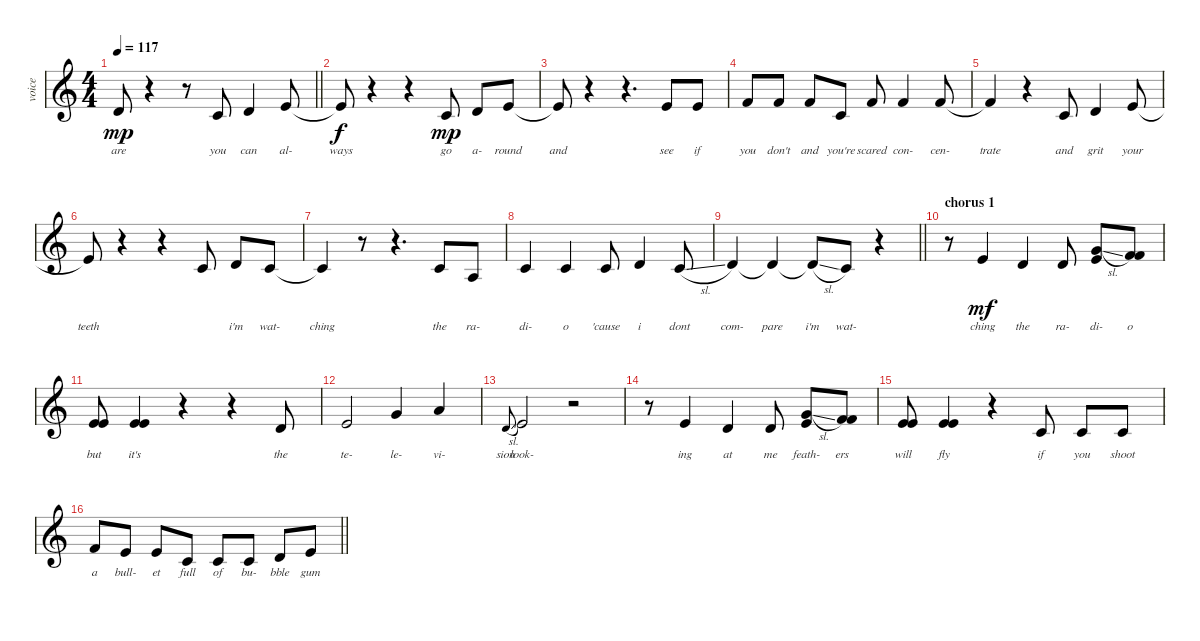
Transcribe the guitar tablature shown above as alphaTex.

\track ("voice" "voice") {instrument altosax}
\staff {score}
\tuning (E4 B3 G3 D3 A2 E2) {hide}
\ts (4 4)
\tempo 117
\clef g2
\barLineRight lightlight
\ks c
3.2{t}.8{lyrics (0 "are") lyrics (1 "") lyrics (2 "") lyrics (3 "") lyrics (4 "") dy mp} r.4 r.8 1.2.8{lyrics (0 "you") lyrics (1 "") lyrics (2 "") lyrics (3 "") lyrics (4 "")} 3.2.4{lyrics (0 "can") lyrics (1 "") lyrics (2 "") lyrics (3 "") lyrics (4 "")} 0.1.8{lyrics (0 "al-") lyrics (1 "") lyrics (2 "") lyrics (3 "") lyrics (4 "")} |
0.1{t}.8{lyrics (0 "ways") lyrics (1 "") lyrics (2 "") lyrics (3 "") lyrics (4 "") dy f} r.4 r.4 1.2.8{lyrics (0 "go") lyrics (1 "") lyrics (2 "") lyrics (3 "") lyrics (4 "") dy mp} 3.2.8{lyrics (0 "a-") lyrics (1 "") lyrics (2 "") lyrics (3 "") lyrics (4 "")} 0.1.8{lyrics (0 "round") lyrics (1 "") lyrics (2 "") lyrics (3 "") lyrics (4 "")} |
0.1{t}.8{lyrics (0 "and") lyrics (1 "") lyrics (2 "") lyrics (3 "") lyrics (4 "")} r.4 r.4{d} 0.1.8{lyrics (0 "see") lyrics (1 "") lyrics (2 "") lyrics (3 "") lyrics (4 "")} 0.1.8{lyrics (0 "if") lyrics (1 "") lyrics (2 "") lyrics (3 "") lyrics (4 "")} |
1.1.8{lyrics (0 "you") lyrics (1 "") lyrics (2 "") lyrics (3 "") lyrics (4 "")} 1.1.8{lyrics (0 "don't") lyrics (1 "") lyrics (2 "") lyrics (3 "") lyrics (4 "")} 1.1.8{lyrics (0 "and") lyrics (1 "") lyrics (2 "") lyrics (3 "") lyrics (4 "")} 1.2.8{lyrics (0 "you're") lyrics (1 "") lyrics (2 "") lyrics (3 "") lyrics (4 "")} 1.1.8{lyrics (0 "scared") lyrics (1 "") lyrics (2 "") lyrics (3 "") lyrics (4 "")} 1.1.4{lyrics (0 "con-") lyrics (1 "") lyrics (2 "") lyrics (3 "") lyrics (4 "")} 1.1.8{lyrics (0 "cen-") lyrics (1 "") lyrics (2 "") lyrics (3 "") lyrics (4 "")} |
1.1{t}.4{lyrics (0 "trate") lyrics (1 "") lyrics (2 "") lyrics (3 "") lyrics (4 "")} r.4 1.2.8{lyrics (0 "and") lyrics (1 "") lyrics (2 "") lyrics (3 "") lyrics (4 "")} 3.2.4{lyrics (0 "grit") lyrics (1 "") lyrics (2 "") lyrics (3 "") lyrics (4 "")} 0.1.8{lyrics (0 "your") lyrics (1 "") lyrics (2 "") lyrics (3 "") lyrics (4 "")} |
0.1{t}.8{lyrics (0 "teeth") lyrics (1 "") lyrics (2 "") lyrics (3 "") lyrics (4 "")} r.4 r.4 1.2.8{lyrics (0 "") lyrics (1 "") lyrics (2 "") lyrics (3 "") lyrics (4 "")} 3.2.8{lyrics (0 "i'm") lyrics (1 "") lyrics (2 "") lyrics (3 "") lyrics (4 "")} 1.2.8{lyrics (0 "wat-") lyrics (1 "") lyrics (2 "") lyrics (3 "") lyrics (4 "")} |
1.2{t}.4{lyrics (0 "ching") lyrics (1 "") lyrics (2 "") lyrics (3 "") lyrics (4 "")} r.8 r.4{d} 1.2.8{lyrics (0 "the") lyrics (1 "") lyrics (2 "") lyrics (3 "") lyrics (4 "")} 2.3.8{lyrics (0 "ra-") lyrics (1 "") lyrics (2 "") lyrics (3 "") lyrics (4 "")} |
1.2.4{lyrics (0 "di-") lyrics (1 "") lyrics (2 "") lyrics (3 "") lyrics (4 "")} 1.2.4{lyrics (0 "o") lyrics (1 "") lyrics (2 "") lyrics (3 "") lyrics (4 "")} 1.2.8{lyrics (0 "'cause") lyrics (1 "") lyrics (2 "") lyrics (3 "") lyrics (4 "")} 3.2.4{lyrics (0 "i") lyrics (1 "") lyrics (2 "") lyrics (3 "") lyrics (4 "")} 1.2{sl}.8{lyrics (0 "dont") lyrics (1 "") lyrics (2 "") lyrics (3 "") lyrics (4 "")} |
\barLineRight lightlight
3.2.4{lyrics (0 "com-") lyrics (1 "") lyrics (2 "") lyrics (3 "") lyrics (4 "")} 3.2{t}.4{lyrics (0 "pare") lyrics (1 "") lyrics (2 "") lyrics (3 "") lyrics (4 "")} 3.2{sl t}.8{lyrics (0 "i'm") lyrics (1 "") lyrics (2 "") lyrics (3 "") lyrics (4 "")} 1.2.8{lyrics (0 "wat-") lyrics (1 "") lyrics (2 "") lyrics (3 "") lyrics (4 "")} r.4 |
\section ("" "chorus 1")
r.8 0.1.4{lyrics (0 "ching") lyrics (1 "") lyrics (2 "") lyrics (3 "") lyrics (4 "") dy mf} 3.2.4{lyrics (0 "the") lyrics (1 "") lyrics (2 "") lyrics (3 "") lyrics (4 "")} 3.2.8{lyrics (0 "ra-") lyrics (1 "") lyrics (2 "") lyrics (3 "") lyrics (4 "")} (3.1{sl} 5.2).8{lyrics (0 "di-") lyrics (1 "") lyrics (2 "") lyrics (3 "") lyrics (4 "")} (1.1 6.2).8{lyrics (0 "o") lyrics (1 "") lyrics (2 "") lyrics (3 "") lyrics (4 "")} |
(0.1 5.2).8{lyrics (0 "but") lyrics (1 "") lyrics (2 "") lyrics (3 "") lyrics (4 "")} (0.1 5.2).4{lyrics (0 "it's") lyrics (1 "") lyrics (2 "") lyrics (3 "") lyrics (4 "")} r.4 r.4 3.2.8{lyrics (0 "the") lyrics (1 "") lyrics (2 "") lyrics (3 "") lyrics (4 "")} |
0.1.2{lyrics (0 "te-") lyrics (1 "") lyrics (2 "") lyrics (3 "") lyrics (4 "")} 3.1.4{lyrics (0 "le-") lyrics (1 "") lyrics (2 "") lyrics (3 "") lyrics (4 "")} 5.1.4{lyrics (0 "vi-") lyrics (1 "") lyrics (2 "") lyrics (3 "") lyrics (4 "")} |
3.2{sl}.8{lyrics (0 "sion") lyrics (1 "") lyrics (2 "") lyrics (3 "") lyrics (4 "") gr onbeat} 5.2.2{lyrics (0 "look-") lyrics (1 "") lyrics (2 "") lyrics (3 "") lyrics (4 "")} r.2 |
r.8 0.1.4{lyrics (0 "ing") lyrics (1 "") lyrics (2 "") lyrics (3 "") lyrics (4 "")} 3.2.4{lyrics (0 "at") lyrics (1 "") lyrics (2 "") lyrics (3 "") lyrics (4 "")} 3.2.8{lyrics (0 "me") lyrics (1 "") lyrics (2 "") lyrics (3 "") lyrics (4 "")} (3.1{sl} 5.2).8{lyrics (0 "feath-") lyrics (1 "") lyrics (2 "") lyrics (3 "") lyrics (4 "")} (1.1 6.2).8{lyrics (0 "ers") lyrics (1 "") lyrics (2 "") lyrics (3 "") lyrics (4 "")} |
(0.1 5.2).8{lyrics (0 "will") lyrics (1 "") lyrics (2 "") lyrics (3 "") lyrics (4 "")} (0.1 5.2).4{lyrics (0 "fly") lyrics (1 "") lyrics (2 "") lyrics (3 "") lyrics (4 "")} r.4 1.2.8{lyrics (0 "if") lyrics (1 "") lyrics (2 "") lyrics (3 "") lyrics (4 "")} 1.2.8{lyrics (0 "you") lyrics (1 "") lyrics (2 "") lyrics (3 "") lyrics (4 "")} 1.2.8{lyrics (0 "shoot") lyrics (1 "") lyrics (2 "") lyrics (3 "") lyrics (4 "")} |
\barLineRight lightlight
1.1.8{lyrics (0 "a") lyrics (1 "") lyrics (2 "") lyrics (3 "") lyrics (4 "")} 0.1.8{lyrics (0 "bull-") lyrics (1 "") lyrics (2 "") lyrics (3 "") lyrics (4 "")} 0.1.8{lyrics (0 "et") lyrics (1 "") lyrics (2 "") lyrics (3 "") lyrics (4 "")} 1.2.8{lyrics (0 "full") lyrics (1 "") lyrics (2 "") lyrics (3 "") lyrics (4 "")} 1.2.8{lyrics (0 "of") lyrics (1 "") lyrics (2 "") lyrics (3 "") lyrics (4 "")} 1.2.8{lyrics (0 "bu-") lyrics (1 "") lyrics (2 "") lyrics (3 "") lyrics (4 "")} 3.2.8{lyrics (0 "bble") lyrics (1 "") lyrics (2 "") lyrics (3 "") lyrics (4 "")} 0.1.8{lyrics (0 "gum") lyrics (1 "") lyrics (2 "") lyrics (3 "") lyrics (4 "")}
